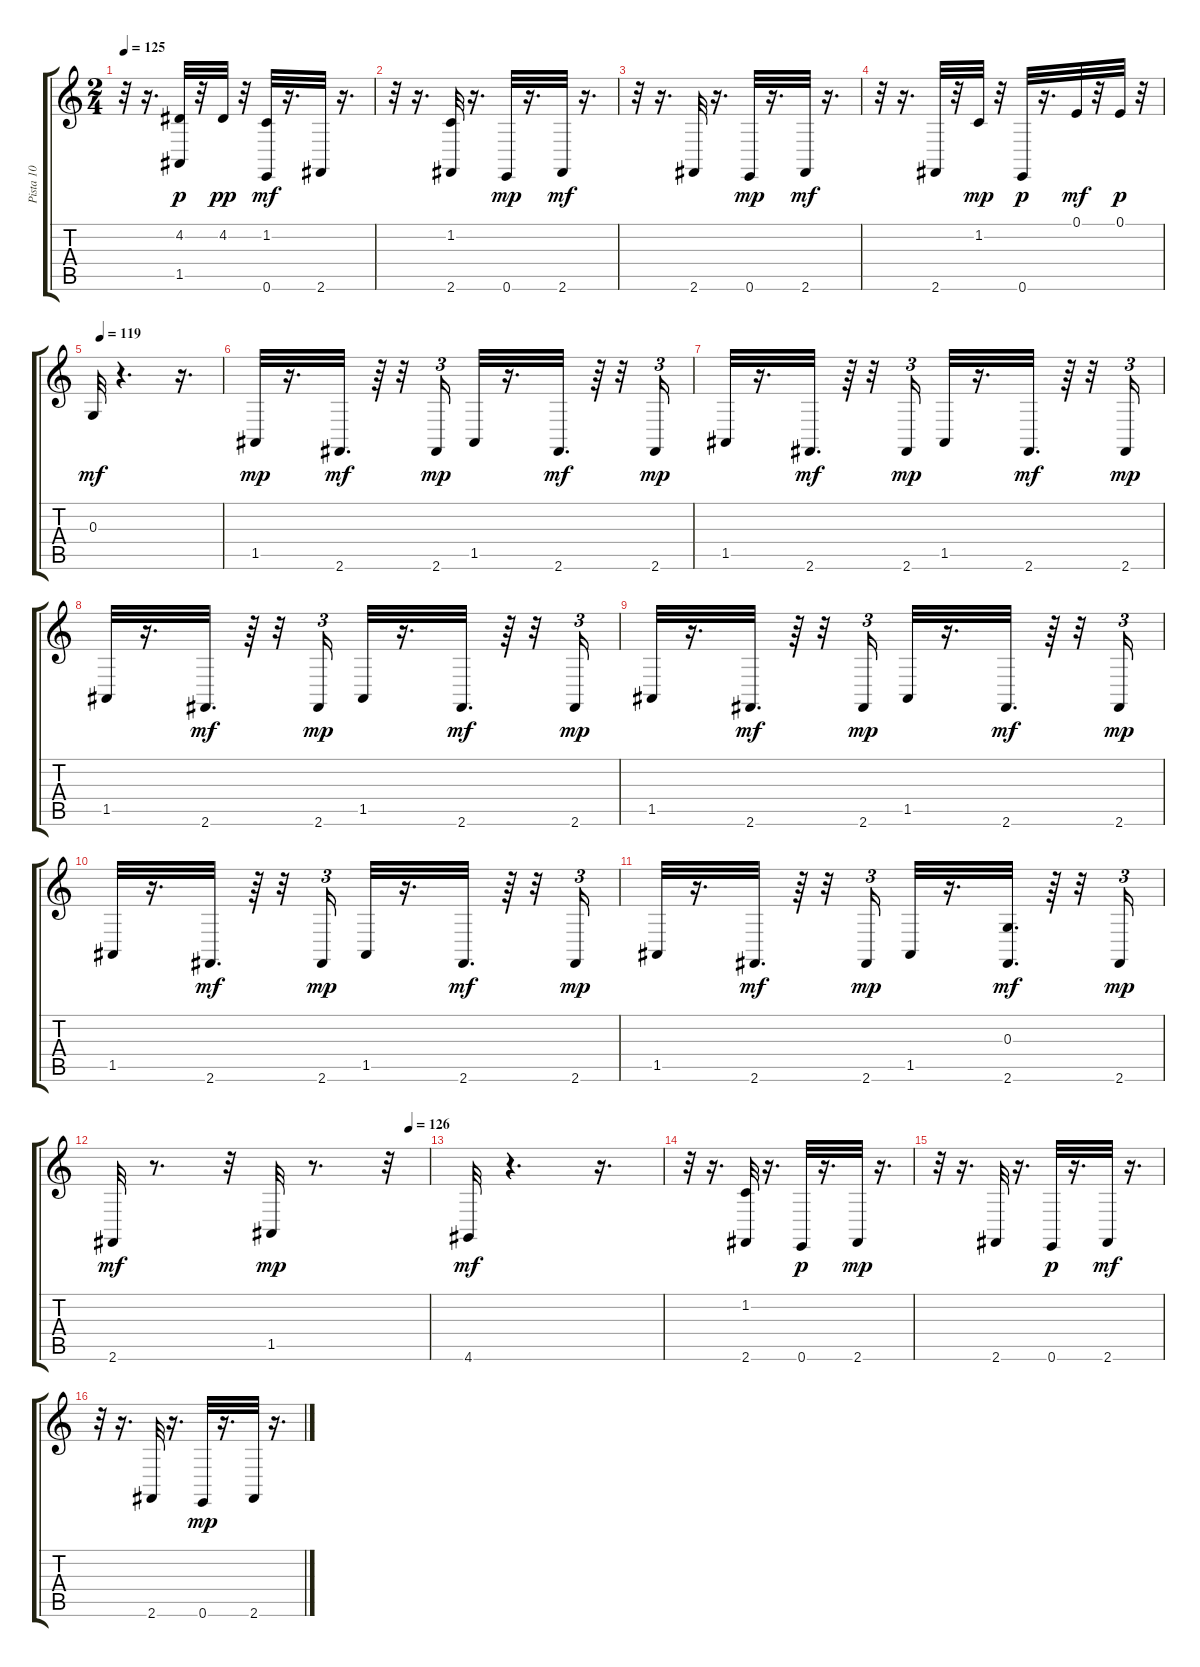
\track ("Pista 10" "Pista 10") {instrument acousticgrandpiano}
\staff {score tabs}
\tuning (E4 B3 G3 D3 A2 E2) {hide}
\ts (2 4)
\tempo 125
\clef g2
\ks c
r.32{dy mp} r.16{d} (4.2 1.5).32{dy p} r.32 4.2.32{dy pp} r.32 (1.2 0.6).32{dy mf} r.16{d} 2.6.32 r.16{d} |
r.32 r.16{d} (1.2 2.6).32 r.16{d} 0.6.32{dy mp} r.16{d} 2.6.32{dy mf} r.16{d} |
r.32 r.16{d} 2.6.32 r.16{d} 0.6.32{dy mp} r.16{d} 2.6.32{dy mf} r.16{d} |
r.32 r.16{d} 2.6.32 r.32 1.2.32{dy mp} r.32 0.6.32{dy p} r.16{d} 0.1.32{dy mf} r.32 0.1.32{dy p} r.32 |
\tempo (119 0.0625)
0.3.32{dy mf} r.4{d} r.16{d} |
1.5.32{dy mp} r.16{d} 2.6.32{d dy mf} r.64 r.32 2.6.16{tu (3 2) dy mp} 1.5.32 r.16{d} 2.6.32{d dy mf} r.64 r.32 2.6.16{tu (3 2) dy mp} |
1.5.32 r.16{d} 2.6.32{d dy mf} r.64 r.32 2.6.16{tu (3 2) dy mp} 1.5.32 r.16{d} 2.6.32{d dy mf} r.64 r.32 2.6.16{tu (3 2) dy mp} |
1.5.32 r.16{d} 2.6.32{d dy mf} r.64 r.32 2.6.16{tu (3 2) dy mp} 1.5.32 r.16{d} 2.6.32{d dy mf} r.64 r.32 2.6.16{tu (3 2) dy mp} |
1.5.32 r.16{d} 2.6.32{d dy mf} r.64 r.32 2.6.16{tu (3 2) dy mp} 1.5.32 r.16{d} 2.6.32{d dy mf} r.64 r.32 2.6.16{tu (3 2) dy mp} |
1.5.32 r.16{d} 2.6.32{d dy mf} r.64 r.32 2.6.16{tu (3 2) dy mp} 1.5.32 r.16{d} 2.6.32{d dy mf} r.64 r.32 2.6.16{tu (3 2) dy mp} |
1.5.32 r.16{d} 2.6.32{d dy mf} r.64 r.32 2.6.16{tu (3 2) dy mp} 1.5.32 r.16{d} (0.3 2.6).32{d dy mf} r.64 r.32 2.6.16{tu (3 2) dy mp} |
\tempo (126 0.9375)
2.6.32{dy mf} r.8{d} r.32 1.5.32{dy mp} r.8{d} r.32 |
4.6.32{dy mf} r.4{d} r.16{d} |
r.32 r.16{d} (1.2 2.6).32 r.16{d} 0.6.32{dy p} r.16{d} 2.6.32{dy mp} r.16{d} |
r.32 r.16{d} 2.6.32 r.16{d} 0.6.32{dy p} r.16{d} 2.6.32{dy mf} r.16{d} |
r.32 r.16{d} 2.6.32 r.16{d} 0.6.32{dy mp} r.16{d} 2.6.32 r.16{d}
